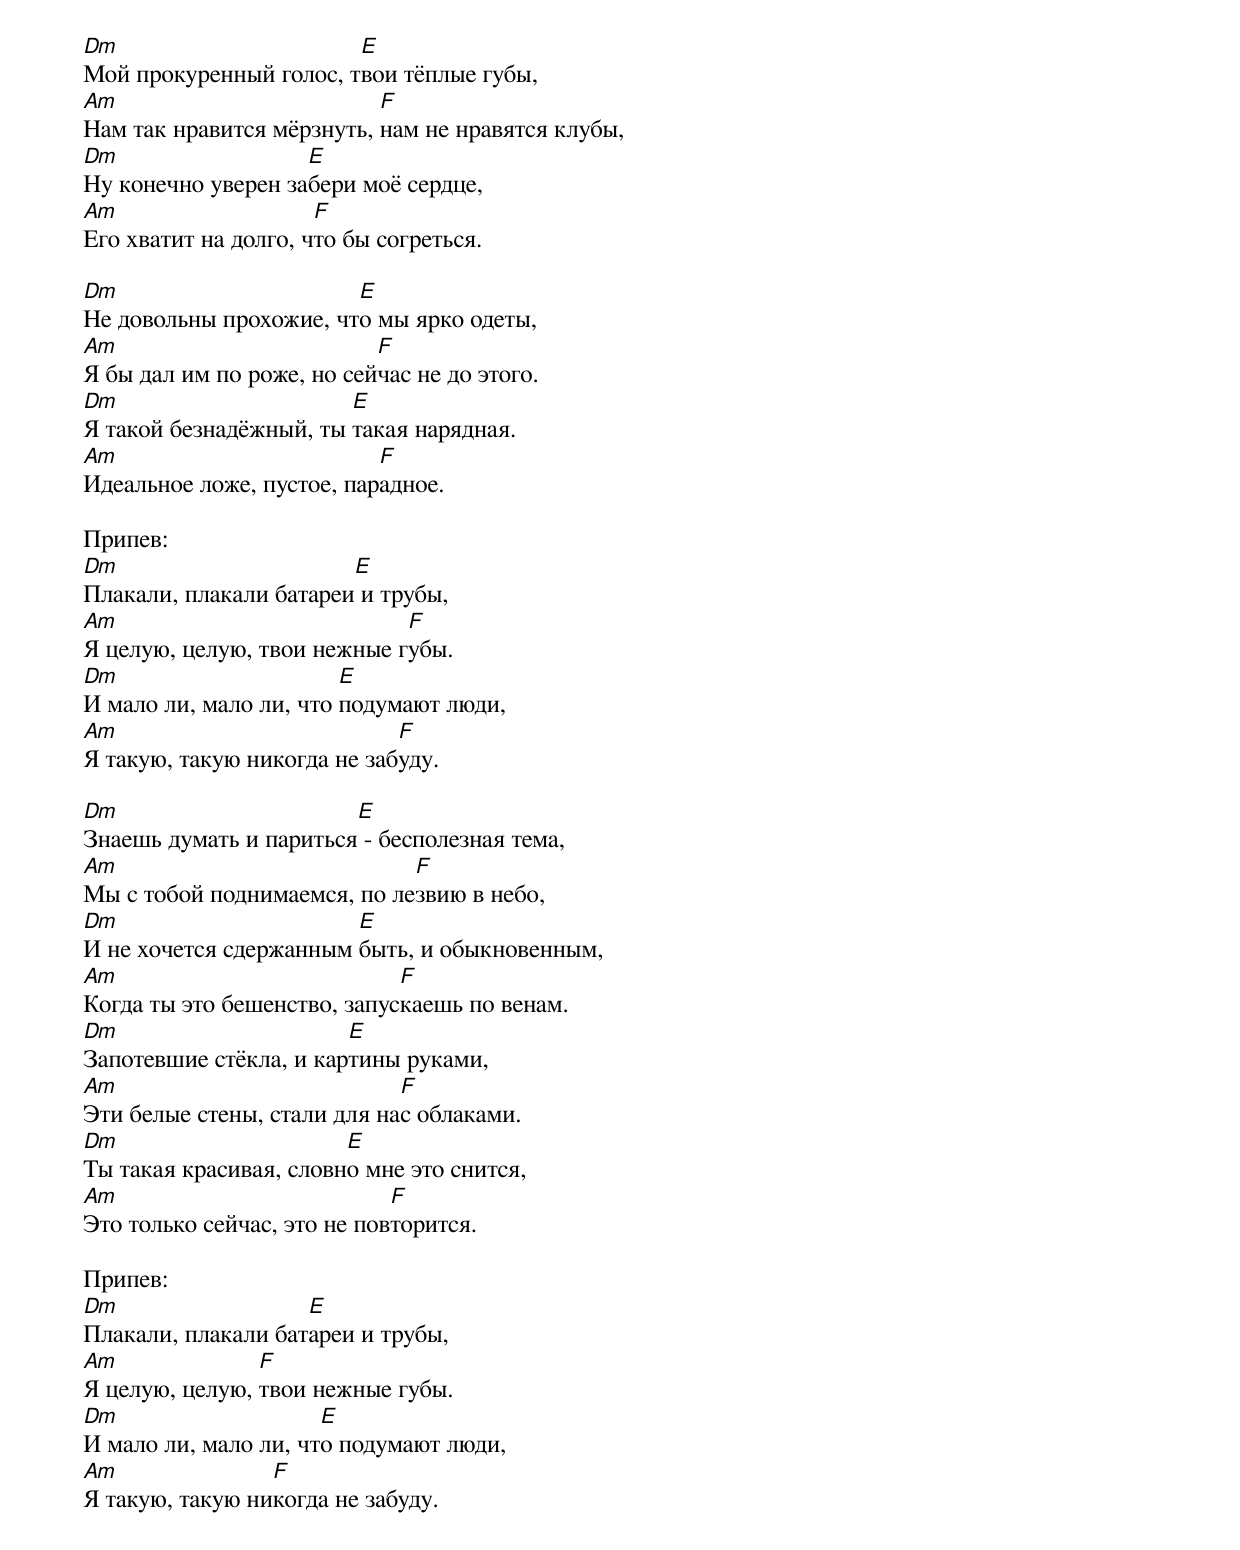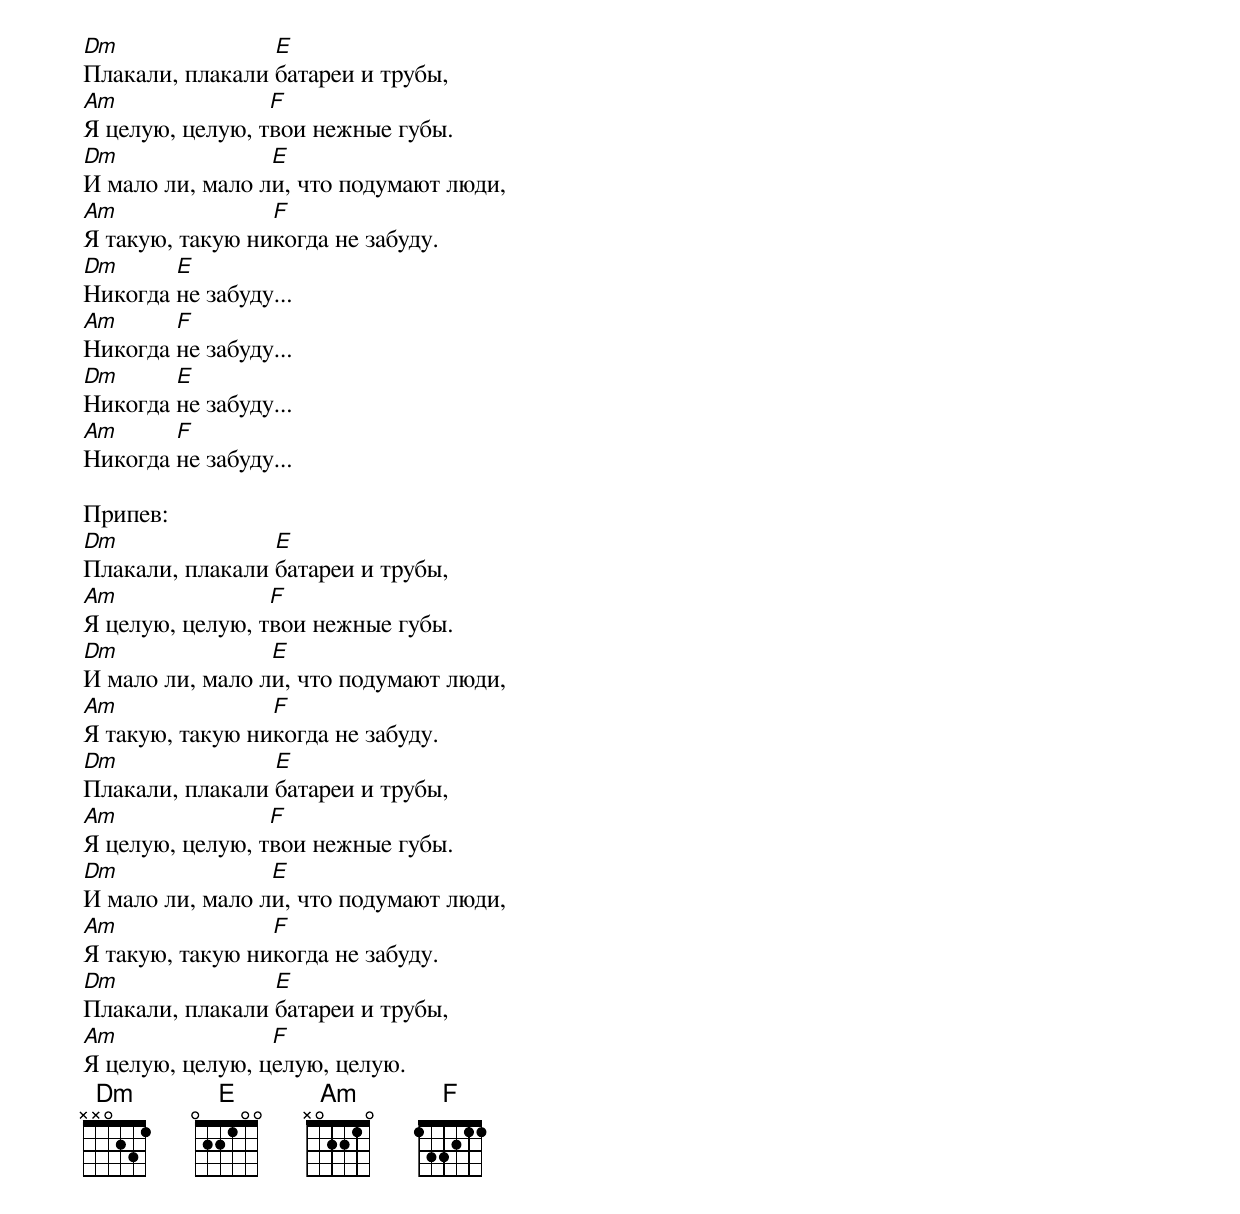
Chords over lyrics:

Dm                      E
Мой прокуренный голос, твои тёплые губы,
Am                         F
Нам так нравится мёрзнуть, нам не нравятся клубы,
Dm                  E
Ну конечно уверен забери моё сердце,
Am                    F
Его хватит на долго, что бы согреться.

Dm                      E
Не довольны прохожие, что мы ярко одеты,
Am                         F
Я бы дал им по роже, но сейчас не до этого.
Dm                      E
Я такой безнадёжный, ты такая нарядная.
Am                         F
Идеальное ложе, пустое, парадное.

Припев:
Dm                      E
Плакали, плакали батареи и трубы,
Am                           F
Я целую, целую, твои нежные губы.
Dm                      E
И мало ли, мало ли, что подумают люди,
Am                           F
Я такую, такую никогда не забуду.

Dm                      E
Знаешь думать и париться - бесполезная тема,
Am                           F
Мы с тобой поднимаемся, по лезвию в небо,
Dm                      E
И не хочется сдержанным быть, и обыкновенным,
Am                           F
Когда ты это бешенство, запускаешь по венам.
Dm                      E
Запотевшие стёкла, и картины руками,
Am                           F
Эти белые стены, стали для нас облаками.
Dm                      E
Ты такая красивая, словно мне это снится,
Am                           F
Это только сейчас, это не повторится.

Припев:
Dm                  E
Плакали, плакали батареи и трубы,
Am              F
Я целую, целую, твои нежные губы.
Dm                    E
И мало ли, мало ли, что подумают люди,
Am               F
Я такую, такую никогда не забуду.
Dm               E
Плакали, плакали батареи и трубы,
Am               F
Я целую, целую, твои нежные губы.
Dm               E
И мало ли, мало ли, что подумают люди,
Am               F
Я такую, такую никогда не забуду.
Dm      E
Никогда не забуду...
Am      F
Никогда не забуду...
Dm      E
Никогда не забуду...
Am      F
Никогда не забуду...

Припев:
Dm               E
Плакали, плакали батареи и трубы,
Am               F
Я целую, целую, твои нежные губы.
Dm               E
И мало ли, мало ли, что подумают люди,
Am               F
Я такую, такую никогда не забуду.
Dm               E
Плакали, плакали батареи и трубы,
Am               F
Я целую, целую, твои нежные губы.
Dm               E
И мало ли, мало ли, что подумают люди,
Am               F
Я такую, такую никогда не забуду.
Dm               E
Плакали, плакали батареи и трубы,
Am               F
Я целую, целую, целую, целую.
